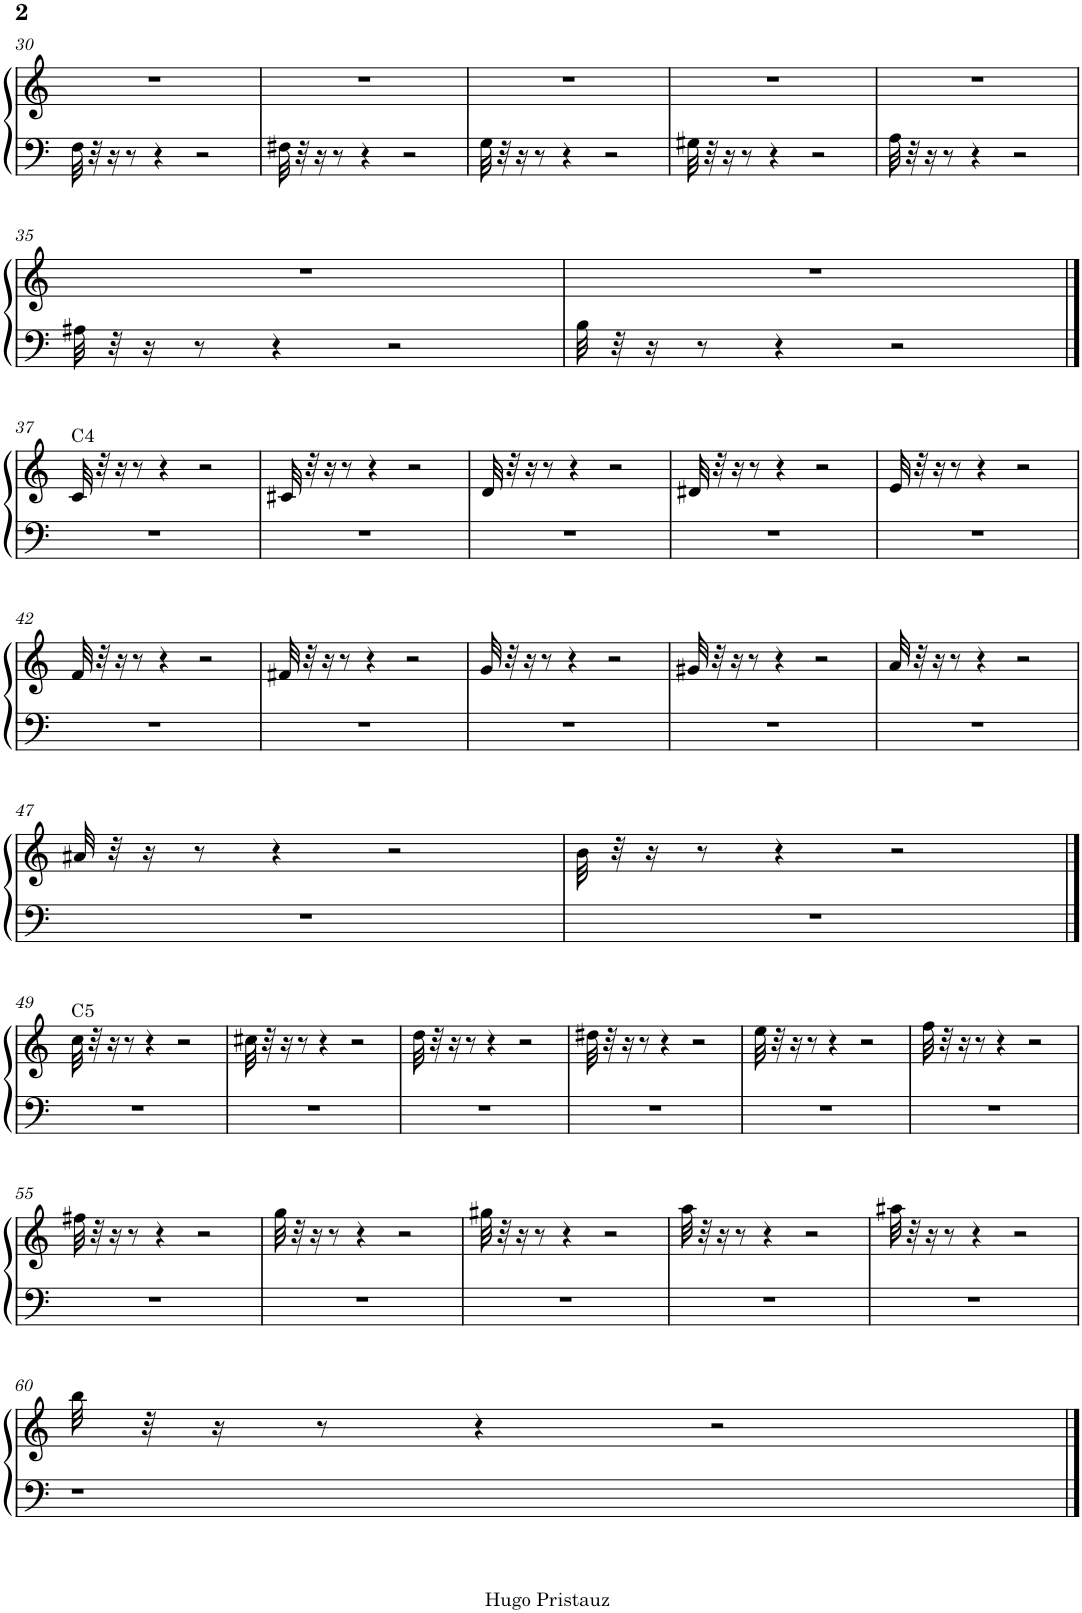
**kern	**kern
*part1	*part1
*staff2	*staff1
*I"Klavier	*
*I'Klav.	*
!!LO:PB:g=z
*clefF4	*clefG2
*k[]	*k[]
*M4/4	*M4/4
=30	=30
32F\	1r
32r	.
16r	.
8r	.
4r	.
2r	.
=31	=31
32F#X\	1r
32r	.
16r	.
8r	.
4r	.
2r	.
=32	=32
32G\	1r
32r	.
16r	.
8r	.
4r	.
2r	.
=33	=33
32G#X\	1r
32r	.
16r	.
8r	.
4r	.
2r	.
=34	=34
32A\	1r
32r	.
16r	.
8r	.
4r	.
2r	.
!!LO:LB:g=z
=35	=35
32A#X\	1r
32r	.
16r	.
8r	.
4r	.
2r	.
=36	=36
32B\	1r
32r	.
16r	.
8r	.
4r	.
2r	.
!!LO:LB:g=z
==37	==37
!	!LO:TX:a:t=C4
1r	32c/
.	32r
.	16r
.	8r
.	4r
.	2r
=38	=38
1r	32c#X/
.	32r
.	16r
.	8r
.	4r
.	2r
=39	=39
1r	32d/
.	32r
.	16r
.	8r
.	4r
.	2r
=40	=40
1r	32d#X/
.	32r
.	16r
.	8r
.	4r
.	2r
=41	=41
1r	32e/
.	32r
.	16r
.	8r
.	4r
.	2r
!!LO:LB:g=z
=42	=42
1r	32f/
.	32r
.	16r
.	8r
.	4r
.	2r
=43	=43
1r	32f#X/
.	32r
.	16r
.	8r
.	4r
.	2r
=44	=44
1r	32g/
.	32r
.	16r
.	8r
.	4r
.	2r
=45	=45
1r	32g#X/
.	32r
.	16r
.	8r
.	4r
.	2r
=46	=46
1r	32a/
.	32r
.	16r
.	8r
.	4r
.	2r
!!LO:LB:g=z
=47	=47
1r	32a#X/
.	32r
.	16r
.	8r
.	4r
.	2r
=48	=48
1r	32b\
.	32r
.	16r
.	8r
.	4r
.	2r
!!LO:LB:g=z
==49	==49
!	!LO:TX:a:t=C5
1r	32cc\
.	32r
.	16r
.	8r
.	4r
.	2r
=50	=50
1r	32cc#X\
.	32r
.	16r
.	8r
.	4r
.	2r
=51	=51
1r	32dd\
.	32r
.	16r
.	8r
.	4r
.	2r
=52	=52
1r	32dd#X\
.	32r
.	16r
.	8r
.	4r
.	2r
=53	=53
1r	32ee\
.	32r
.	16r
.	8r
.	4r
.	2r
=54	=54
1r	32ff\
.	32r
.	16r
.	8r
.	4r
.	2r
!!LO:LB:g=z
=55	=55
1r	32ff#X\
.	32r
.	16r
.	8r
.	4r
.	2r
=56	=56
1r	32gg\
.	32r
.	16r
.	8r
.	4r
.	2r
=57	=57
1r	32gg#X\
.	32r
.	16r
.	8r
.	4r
.	2r
=58	=58
1r	32aa\
.	32r
.	16r
.	8r
.	4r
.	2r
=59	=59
1r	32aa#X\
.	32r
.	16r
.	8r
.	4r
.	2r
!!LO:LB:g=z
=60	=60
1r	32bb\
.	32r
.	16r
.	8r
.	4r
.	2r
==	==
*-	*-
